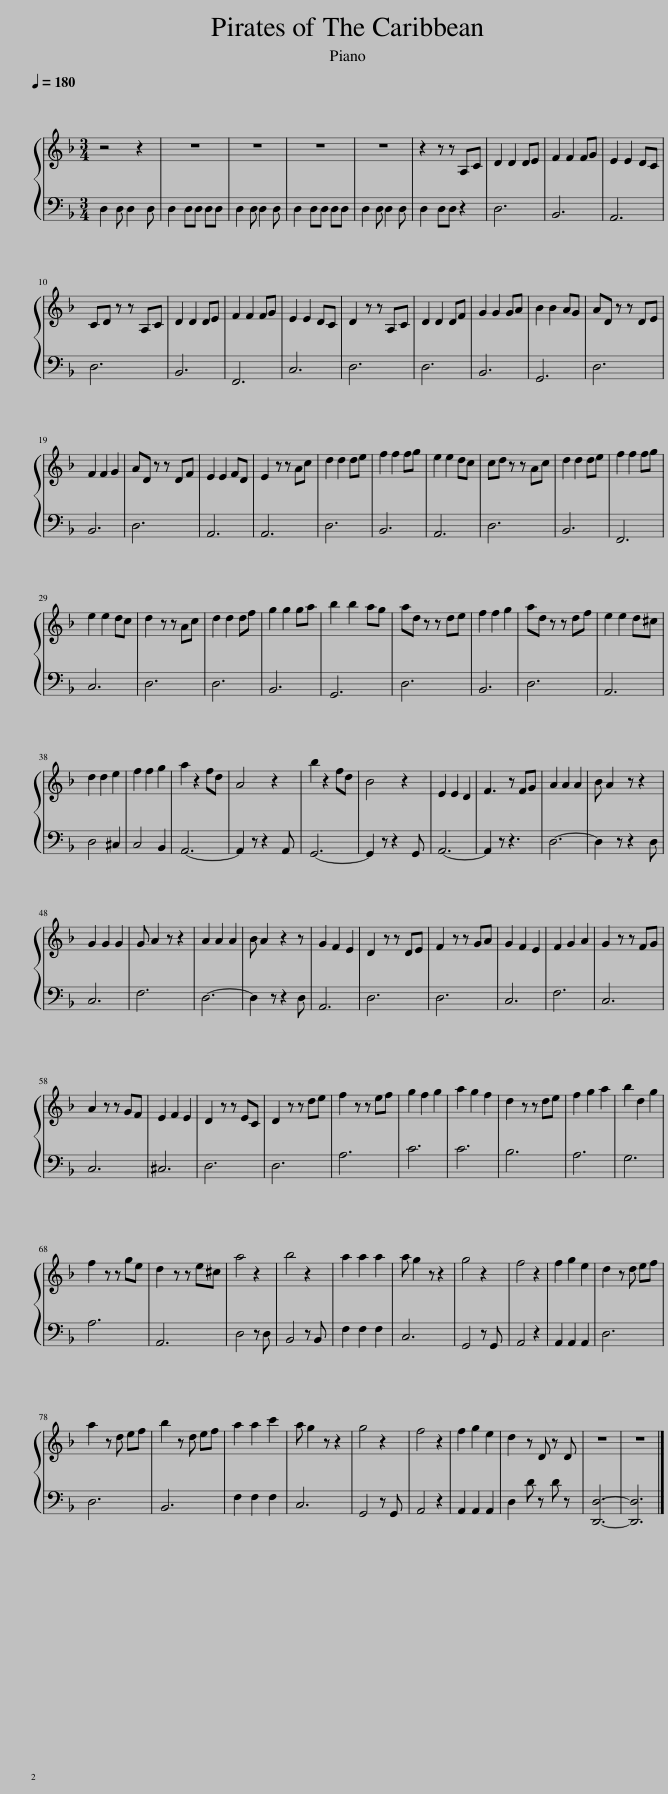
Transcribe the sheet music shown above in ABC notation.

X:1
%%score { 1 | 2 }
L:1/8
Q:1/4=180
M:3/4
I:linebreak $
K:F
V:1 treble
V:2 bass
V:1
 z4 z2 | z6 | z6 | z6 | z6 | %5
 z2 z z A,C | D2 D2 DE | F2 F2 FG | E2 E2 DC |$ CD z z A,C | %10
 D2 D2 DE | F2 F2 FG | E2 E2 DC | D2 z z A,C | D2 D2 DF | %15
 G2 G2 GA | B2 B2 AG | AD z z DE |$ F2 F2 G2 | AD z z DF | %20
 E2 E2 FD | E2 z z Ac | d2 d2 de | f2 f2 fg | e2 e2 dc | %25
 cd z z Ac | d2 d2 de | f2 f2 fg |$ e2 e2 dc | d2 z z Ac | %30
 d2 d2 df | g2 g2 ga | b2 b2 ag | ad z z de | f2 f2 g2 | %35
 ad z z df | e2 e2 d^c |$ d2 d2 e2 | f2 f2 g2 | a2 z2 fd | %40
 A4 z2 | b2 z2 fd | B4 z2 | E2 E2 D2 | F3 z FG | %45
 A2 A2 A2 | B A2 z z2 |$ G2 G2 G2 | G A2 z z2 | A2 A2 A2 | %50
 B A2 z2 z | G2 F2 E2 | D2 z z DE | F2 z z GA | G2 F2 E2 | %55
 F2 G2 A2 | G2 z z FG |$ A2 z z GF | E2 F2 E2 | D2 z z EC | %60
 D2 z z de | f2 z z ef | g2 f2 g2 | a2 g2 f2 | d2 z z de | %65
 f2 g2 a2 | b2 d2 g2 |$ f2 z z ge | d2 z z e^c | a4 z2 | %70
 b4 z2 | a2 a2 a2 | a g2 z z2 | g4 z2 | f4 z2 | %75
 f2 g2 e2 | d2 z d ef |$ a2 z d ef | b2 z d ef | a2 a2 c'2 | %80
 a g2 z z2 | g4 z2 | f4 z2 | f2 g2 e2 | d2 z D z D | %85
 z6 | z6 |] %87
V:2
 D,2 D, D,2 D, | D,2 D,D, D,D, | D,2 D, D,2 D, | D,2 D,D, D,D, | D,2 D, D,2 D, | %5
 D,2 D,D, z2 | D,6 | B,,6 | A,,6 |$ D,6 | %10
 B,,6 | F,,6 | C,6 | D,6 | D,6 | %15
 B,,6 | G,,6 | D,6 |$ B,,6 | D,6 | %20
 A,,6 | A,,6 | D,6 | B,,6 | A,,6 | %25
 D,6 | B,,6 | F,,6 |$ C,6 | D,6 | %30
 D,6 | B,,6 | G,,6 | D,6 | B,,6 | %35
 D,6 | A,,6 |$ D,4 ^C,2 | C,4 B,,2 | A,,6- | %40
 A,,2 z z2 A,, | G,,6- | G,,2 z z2 G,, | A,,6- | A,,2 z z3 | %45
 D,6- | D,2 z z2 D, |$ C,6 | F,6 | D,6- | %50
 D,2 z z2 D, | A,,6 | D,6 | D,6 | C,6 | %55
 F,6 | C,6 |$ C,6 | ^C,6 | D,6 | %60
 D,6 | A,6 | C6 | C6 | B,6 | %65
 A,6 | G,6 |$ A,6 | A,,6 | D,4 z D, | %70
 B,,4 z B,, | F,2 F,2 F,2 | C,6 | G,,4 z G,, | A,,4 z2 | %75
 A,,2 A,,2 A,,2 | D,6 |$ D,6 | B,,6 | F,2 F,2 F,2 | %80
 C,6 | G,,4 z G,, | A,,4 z2 | A,,2 A,,2 A,,2 | D,2 D z D z | %85
 [D,,D,]6- | [D,,D,]6 |] %87
